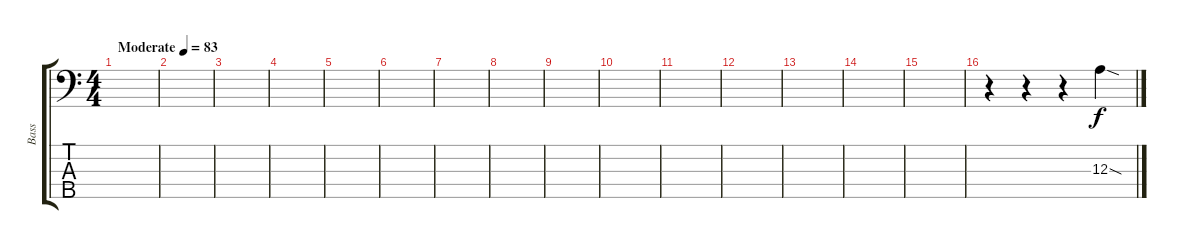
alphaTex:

\track ("Bass" "Bass") {instrument electricbassfinger}
\staff {score tabs}
\tuning (G2 D2 A1 E1 B0) {hide}
\ts (4 4)
\tempo (83 "Moderate")
\clef f4
\ks c
|
|
|
|
|
|
|
|
|
|
|
|
|
|
|
r.4 r.4 r.4 12.3{sod}.4
